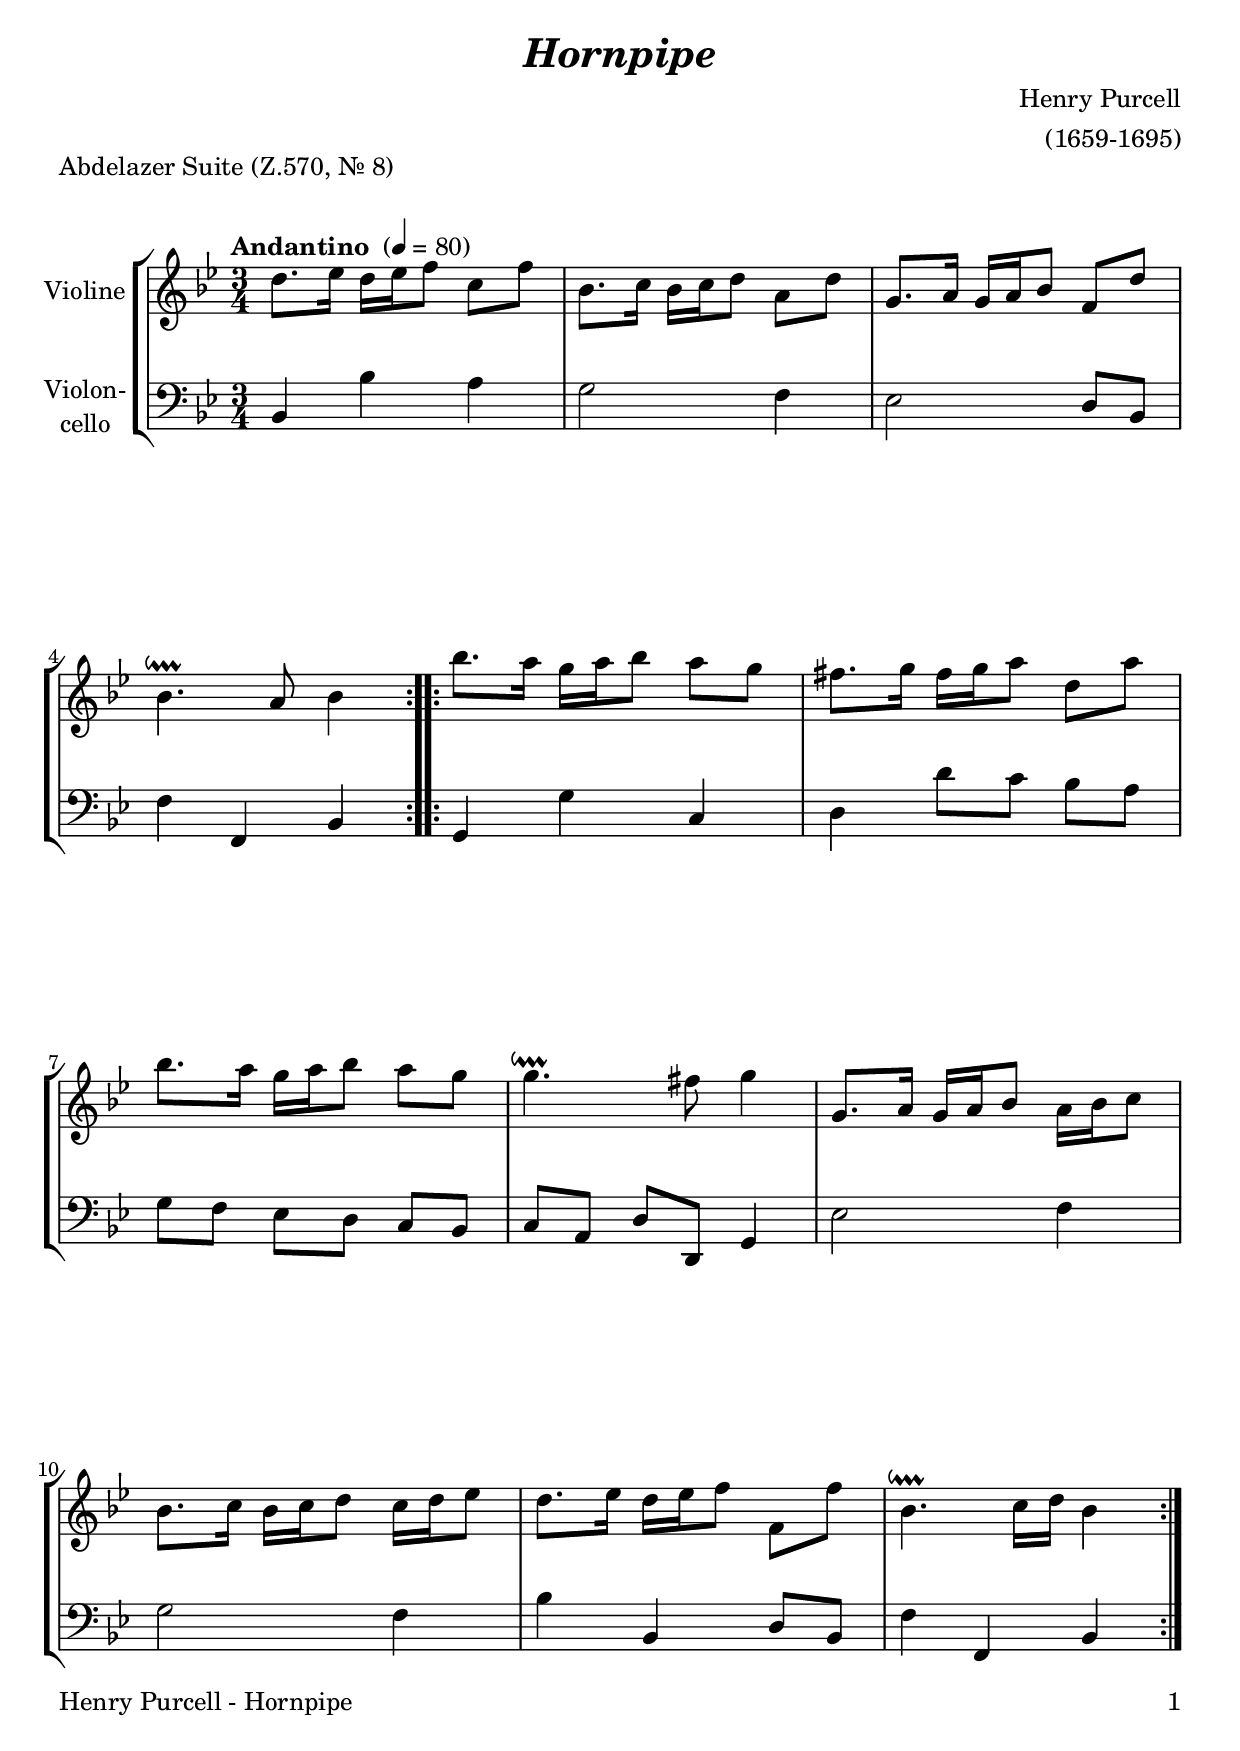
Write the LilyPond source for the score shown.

\version "2.18.2"
\include "deutsch.ly"
  
#(set-global-staff-size 22)

\header {
  title     = \markup \bold \italic "Hornpipe"
  composer  = "Henry Purcell"
  arranger  = "(1659-1695)"
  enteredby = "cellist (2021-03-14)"
  piece     = "Abdelazer Suite (Z.570, Nr. 8)"
}
voiceconsts = {
  \key b \major
  \time 3/4
  \clef "treble"
  \numericTimeSignature
  \compressEmptyMeasures
  % Set default beaming for all staves
  \set Timing.beamExceptions = #'()
  \set Timing.baseMoment     = #(ly:make-moment 1 4)
  \set Timing.beatStructure  = #'(1 1 1)
  \tempo "Andantino " 4=80
}

mivl = "violin"
%miba = "pizzicato strings"
miba = "cello"

boxa = { \bar "||" \mark \markup \box \italic "A" \key g \minor \tempo 4=90 }
boxb = { \bar "||" \mark \markup \box \italic "B" \key c \major \tempo 4=100 }

va = \relative c'' {
  \voiceconsts

  \repeat volta 2 {
    d8. es16 d es f8 c f
    b,8. c16 b c d8 a d
    g,8. a16 g a b8 f d'
    b4.\downprall a8 b4
  }

  \repeat volta 2 {
    b'8. a16 g a b8 a g
    fis8. g16 fis g a8 d, a'
    b8. a16 g a b8 a g
    g4.\downprall fis8 g4

    g,8. a16 g a b8 a16 b c8
    b8. c16 b c d8 c16 d es8
    d8. es16 d es f8 f, f'
    b,4.\downprall c16 d b4
  }
}

vb = \relative c {
  \voiceconsts
  \clef "bass"
  
  \repeat volta 2 {
    b4 b' a
    g2 f4
    es2 d8 b
    f'4 f, b
  }

  \repeat volta 2 {
    g g' c,
    d d'8 c b a
    g f es d c b
    c a d d, g4

    es'2 f4
    g2 f4
    b b, d8 b
    f'4 f, b
  }
}


music = \new StaffGroup <<
      \new Staff {
	\set Staff.midiInstrument = \mivl
	\set Staff.instrumentName = \markup \center-column { "Violine" }
	\transpose b b { \va }
      }

      \new Staff {
	\set Staff.midiInstrument = \miba
	\set Staff.instrumentName = \markup \center-column { "Violon-" "cello" }
	\transpose b b { \vb }
      }
>>

\book {
   \paper {
    print-page-number = ##t
    print-first-page-number = ##t
    ragged-last-bottom = ##f
    oddHeaderMarkup = \markup \null
    evenHeaderMarkup = \markup \null
    oddFooterMarkup = \markup {
      \fill-line {
        \on-the-fly #print-page-number-check-first
        "Henry Purcell - Hornpipe" \fromproperty #'page:page-number-string
      }
    }
    evenFooterMarkup = \oddFooterMarkup
  } \score {
    \music
    \layout {}
  }

  \score {
    \unfoldRepeats \music

    \midi {
      \context {
        \Score
      }
    }
  }
}